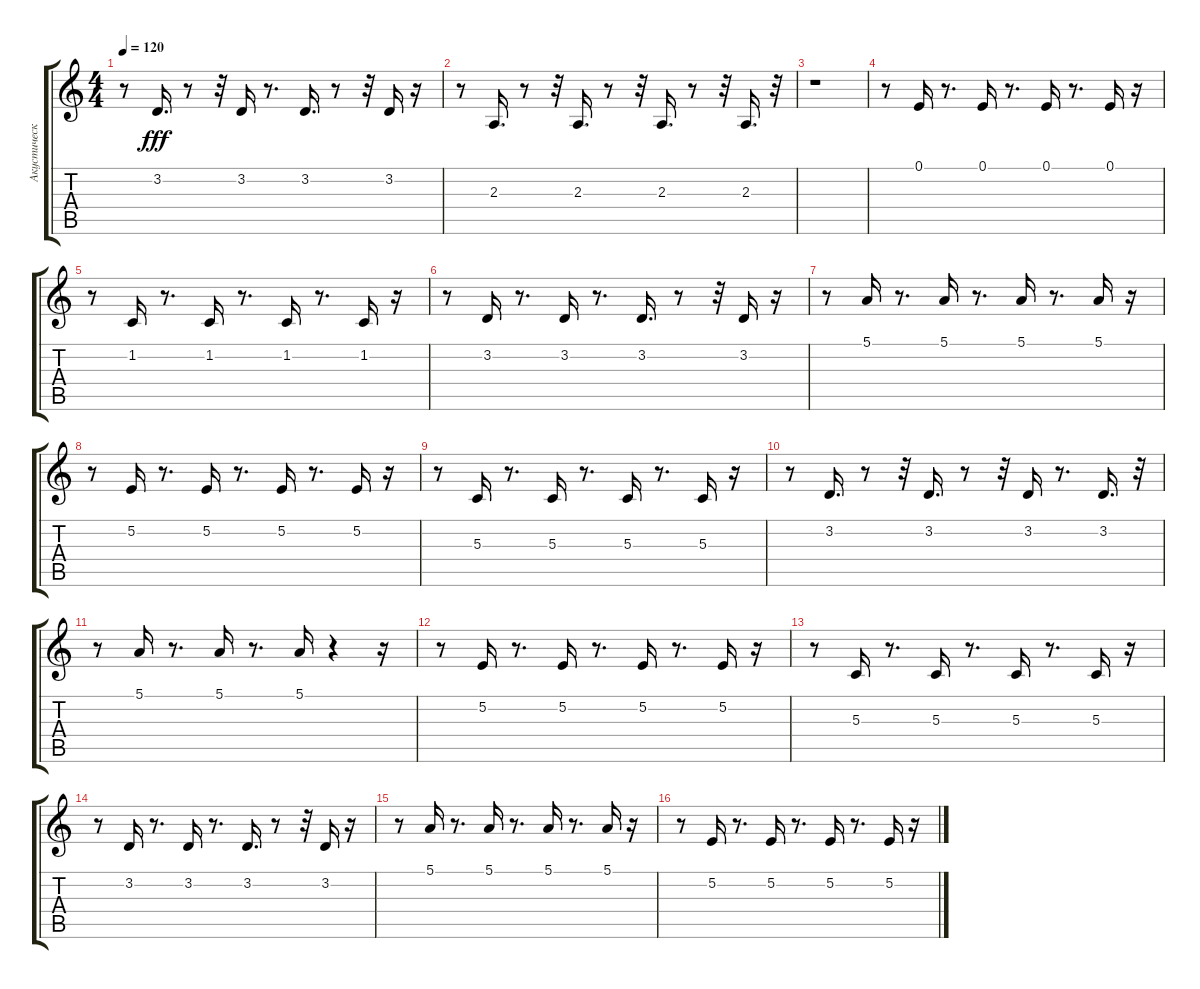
\track ("Акустический Гранд Роял" "Акустическ") {instrument acousticgrandpiano}
\staff {score tabs}
\tuning (E4 B3 G3 D3 A2 E2) {hide}
\ts (4 4)
\tempo 120
\clef g2
\ks c
r.8{dy fff} 3.2.16{d} r.8 r.32 3.2.16 r.8{d} 3.2.16{d} r.8 r.32 3.2.16 r.16 |
r.8 2.3.16{d} r.8 r.32 2.3.16{d} r.8 r.32 2.3.16{d} r.8 r.32 2.3.16{d} r.32 |
r.1 |
r.8 0.1.16 r.8{d} 0.1.16 r.8{d} 0.1.16 r.8{d} 0.1.16 r.16 |
r.8 1.2.16 r.8{d} 1.2.16 r.8{d} 1.2.16 r.8{d} 1.2.16 r.16 |
r.8 3.2.16 r.8{d} 3.2.16 r.8{d} 3.2.16{d} r.8 r.32 3.2.16 r.16 |
r.8 5.1.16 r.8{d} 5.1.16 r.8{d} 5.1.16 r.8{d} 5.1.16 r.16 |
r.8 5.2.16 r.8{d} 5.2.16 r.8{d} 5.2.16 r.8{d} 5.2.16 r.16 |
r.8 5.3.16 r.8{d} 5.3.16 r.8{d} 5.3.16 r.8{d} 5.3.16 r.16 |
r.8 3.2.16{d} r.8 r.32 3.2.16{d} r.8 r.32 3.2.16 r.8{d} 3.2.16{d} r.32 |
r.8 5.1.16 r.8{d} 5.1.16 r.8{d} 5.1.16 r.4 r.16 |
r.8 5.2.16 r.8{d} 5.2.16 r.8{d} 5.2.16 r.8{d} 5.2.16 r.16 |
r.8 5.3.16 r.8{d} 5.3.16 r.8{d} 5.3.16 r.8{d} 5.3.16 r.16 |
r.8 3.2.16 r.8{d} 3.2.16 r.8{d} 3.2.16{d} r.8 r.32 3.2.16 r.16 |
r.8 5.1.16 r.8{d} 5.1.16 r.8{d} 5.1.16 r.8{d} 5.1.16 r.16 |
r.8 5.2.16 r.8{d} 5.2.16 r.8{d} 5.2.16 r.8{d} 5.2.16 r.16
